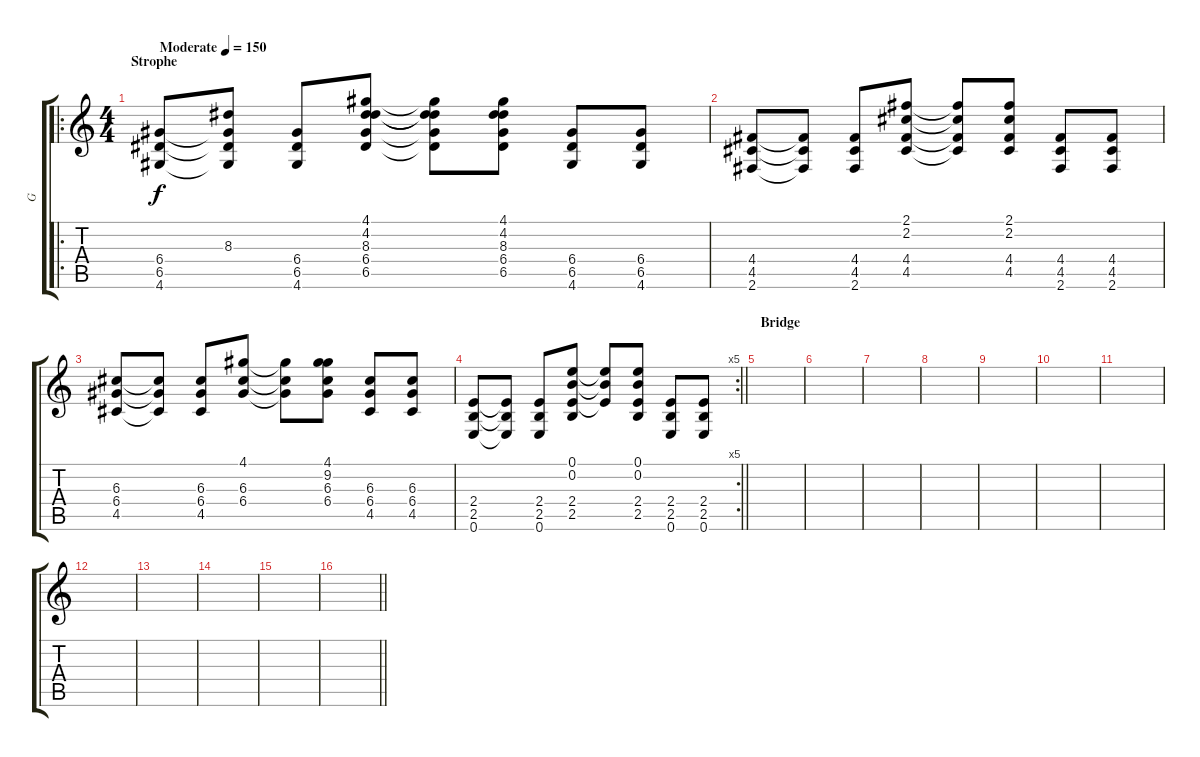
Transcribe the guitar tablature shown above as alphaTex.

\track ("G" "G") {instrument acousticguitarsteel}
\staff {score tabs}
\tuning (E4 B3 G3 D3 A2 E2) {hide}
\ro
\ts (4 4)
\section ("" "Strophe")
\tempo (150 "Moderate")
\clef g2
\ks c
(6.4 6.5 4.6).8{dy f instrument acousticguitarsteel} (8.3 6.4{t} 6.5{t} 4.6{t}).8 (6.4 6.5 4.6).8 (4.1 4.2 8.3 6.4 6.5).8 (4.1{t} 4.2{t} 8.3{t} 6.4{t} 6.5{t}).8 (4.1 4.2 8.3 6.4 6.5).8 (6.4 6.5 4.6).8 (6.4 6.5 4.6).8 |
(4.4 4.5 2.6).8 (4.4{t} 4.5{t} 2.6{t}).8 (4.4 4.5 2.6).8 (2.1 2.2 4.4 4.5).8 (2.1{t} 2.2{t} 4.4{t} 4.5{t}).8 (2.1 2.2 4.4 4.5).8 (4.4 4.5 2.6).8 (4.4 4.5 2.6).8 |
(6.3 6.4 4.5).8 (6.3{t} 6.4{t} 4.5{t}).8 (6.3 6.4 4.5).8 (4.1 6.3 6.4).8 (4.1{t} 6.3{t} 6.4{t}).8 (4.1 9.2 6.3 6.4).8 (6.3 6.4 4.5).8 (6.3 6.4 4.5).8 |
\rc 5
\barLineRight lightlight
(2.4 2.5 0.6).8 (2.4{t} 2.5{t} 0.6{t}).8 (2.4 2.5 0.6).8 (0.1 0.2 2.4 2.5).8 (0.1{t} 0.2{t} 2.4{t}).8 (0.1 0.2 2.4 2.5).8 (2.4 2.5 0.6).8 (2.4 2.5 0.6).8 |
\section ("" "Bridge")
|
|
|
|
|
|
|
|
|
|
|
\barLineRight lightlight
